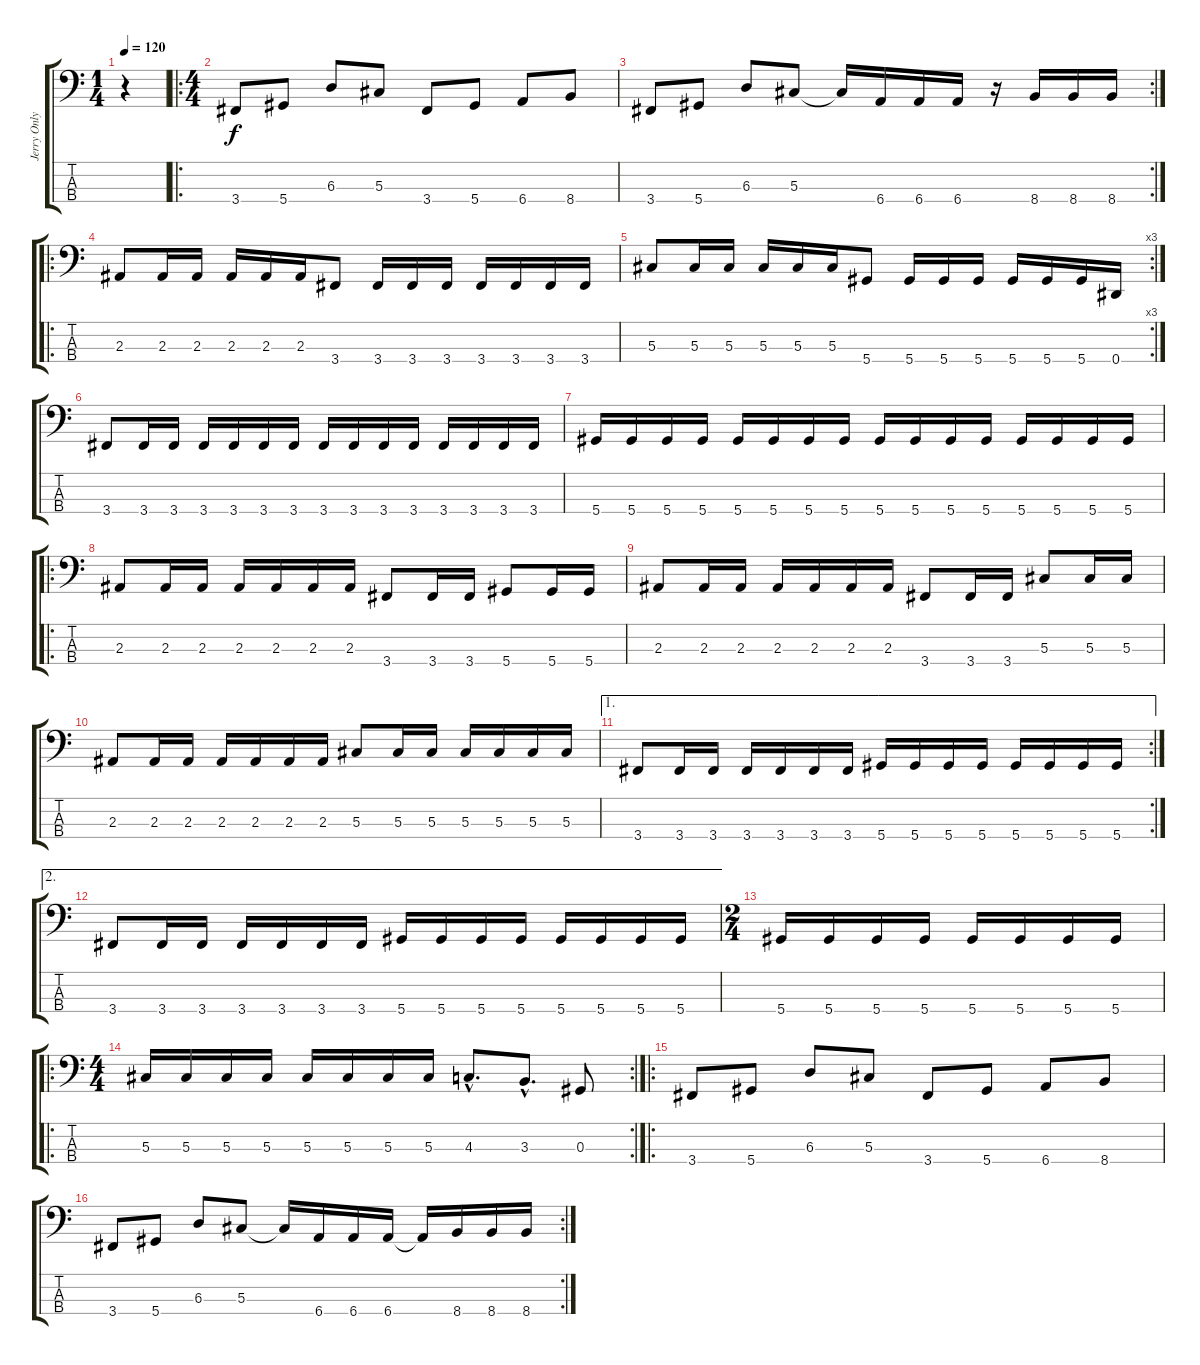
\track ("Jerry Only" "Jerry Only") {instrument distortionguitar}
\staff {score tabs}
\tuning (Gb2 Db2 Ab1 Eb1) {hide}
\ts (1 4)
\tempo 120
\clef f4
\ks c
r.4{dy f instrument distortionguitar} |
\ro
\ts (4 4)
3.4.8 5.4.8 6.3.8 5.3.8 3.4.8 5.4.8 6.4.8 8.4.8 |
\rc 2
3.4.8 5.4.8 6.3.8 5.3.8 5.3{t}.16 6.4.16 6.4.16 6.4.16 r.16 8.4.16 8.4.16 8.4.16 |
\ro
2.3.8 2.3.16 2.3.16 2.3.16 2.3.16 2.3.16 3.4.8 3.4.16 3.4.16 3.4.16 3.4.16 3.4.16 3.4.16 3.4.16 |
\rc 3
5.3.8 5.3.16 5.3.16 5.3.16 5.3.16 5.3.16 5.4.8 5.4.16 5.4.16 5.4.16 5.4.16 5.4.16 5.4.16 0.4.16 |
3.4.8 3.4.16 3.4.16 3.4.16 3.4.16 3.4.16 3.4.16 3.4.16 3.4.16 3.4.16 3.4.16 3.4.16 3.4.16 3.4.16 3.4.16 |
5.4.16 5.4.16 5.4.16 5.4.16 5.4.16 5.4.16 5.4.16 5.4.16 5.4.16 5.4.16 5.4.16 5.4.16 5.4.16 5.4.16 5.4.16 5.4.16 |
\ro
2.3.8 2.3.16 2.3.16 2.3.16 2.3.16 2.3.16 2.3.16 3.4.8 3.4.16 3.4.16 5.4.8 5.4.16 5.4.16 |
2.3.8 2.3.16 2.3.16 2.3.16 2.3.16 2.3.16 2.3.16 3.4.8 3.4.16 3.4.16 5.3.8 5.3.16 5.3.16 |
2.3.8 2.3.16 2.3.16 2.3.16 2.3.16 2.3.16 2.3.16 5.3.8 5.3.16 5.3.16 5.3.16 5.3.16 5.3.16 5.3.16 |
\ae 1
\rc 2
3.4.8 3.4.16 3.4.16 3.4.16 3.4.16 3.4.16 3.4.16 5.4.16 5.4.16 5.4.16 5.4.16 5.4.16 5.4.16 5.4.16 5.4.16 |
\ae 2
3.4.8 3.4.16 3.4.16 3.4.16 3.4.16 3.4.16 3.4.16 5.4.16 5.4.16 5.4.16 5.4.16 5.4.16 5.4.16 5.4.16 5.4.16 |
\ts (2 4)
5.4.16 5.4.16 5.4.16 5.4.16 5.4.16 5.4.16 5.4.16 5.4.16 |
\ro
\rc 2
\ts (4 4)
5.3.16 5.3.16 5.3.16 5.3.16 5.3.16 5.3.16 5.3.16 5.3.16 4.3{hac}.8{d} 3.3{hac}.8{d} 0.3.8 |
\ro
3.4.8 5.4.8 6.3.8 5.3.8 3.4.8 5.4.8 6.4.8 8.4.8 |
\rc 2
3.4.8 5.4.8 6.3.8 5.3.8 5.3{t}.16 6.4.16 6.4.16 6.4.16 6.4{t}.16 8.4.16 8.4.16 8.4.16
